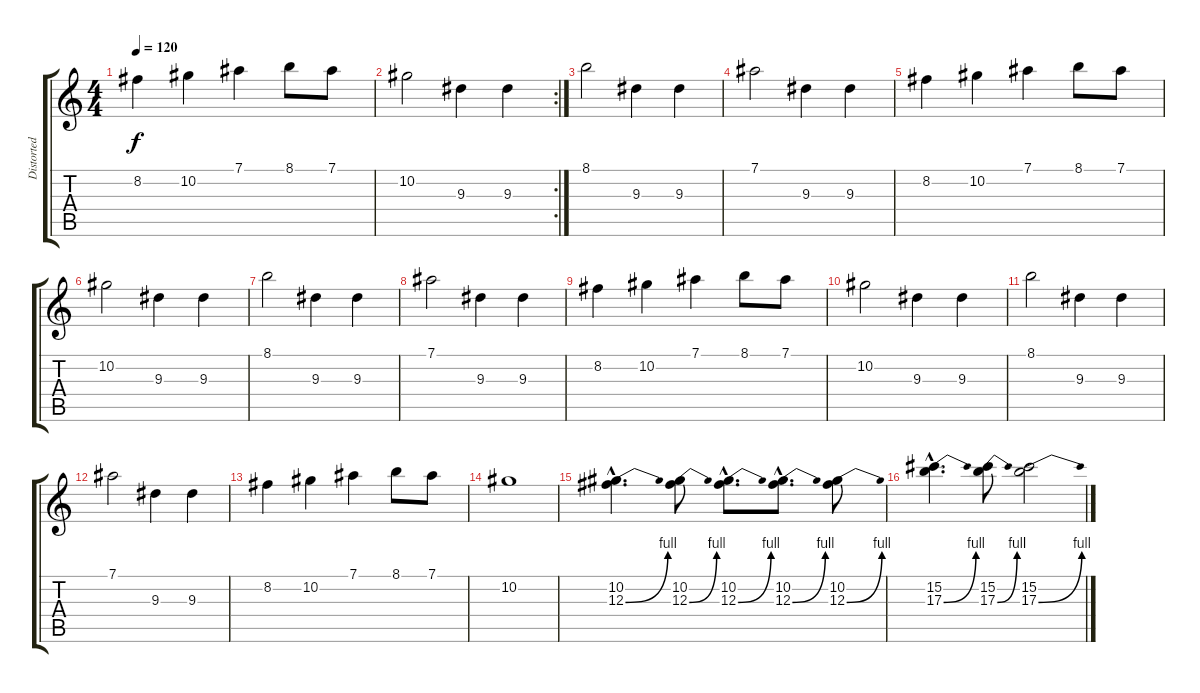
\track ("Distorted Guitar" "Distorted ") {instrument distortionguitar}
\staff {score tabs}
\tuning (Eb4 Bb3 Gb3 Db3 Ab2 Eb2) {hide}
\ts (4 4)
\tempo 120
\clef g2
\ks c
8.2.4{dy f} 10.2.4 7.1.4 8.1.8 7.1.8 |
\rc 2
10.2.2 9.3.4 9.3.4 |
8.1.2 9.3.4 9.3.4 |
7.1.2 9.3.4 9.3.4 |
8.2.4 10.2.4 7.1.4 8.1.8 7.1.8 |
10.2.2 9.3.4 9.3.4 |
8.1.2 9.3.4 9.3.4 |
7.1.2 9.3.4 9.3.4 |
8.2.4 10.2.4 7.1.4 8.1.8 7.1.8 |
10.2.2 9.3.4 9.3.4 |
8.1.2 9.3.4 9.3.4 |
7.1.2 9.3.4 9.3.4 |
8.2.4 10.2.4 7.1.4 8.1.8 7.1.8 |
10.2.1 |
(10.2{hac} 12.3{be (bend 0 0 60 4) hac}).4{d} (10.2 12.3{be (bend 0 0 60 4)}).8 (10.2{hac} 12.3{be (bend 0 0 60 4) hac}).8{d} (10.2{hac} 12.3{be (bend 0 0 60 4) hac}).8{d} (10.2 12.3{be (bend 0 0 60 4)}).8 |
(15.2{hac} 17.3{be (bend 0 0 60 4) hac}).4{d} (15.2 17.3{be (bend 0 0 60 4)}).8 (15.2 17.3{be (bend 0 0 60 4)}).2
